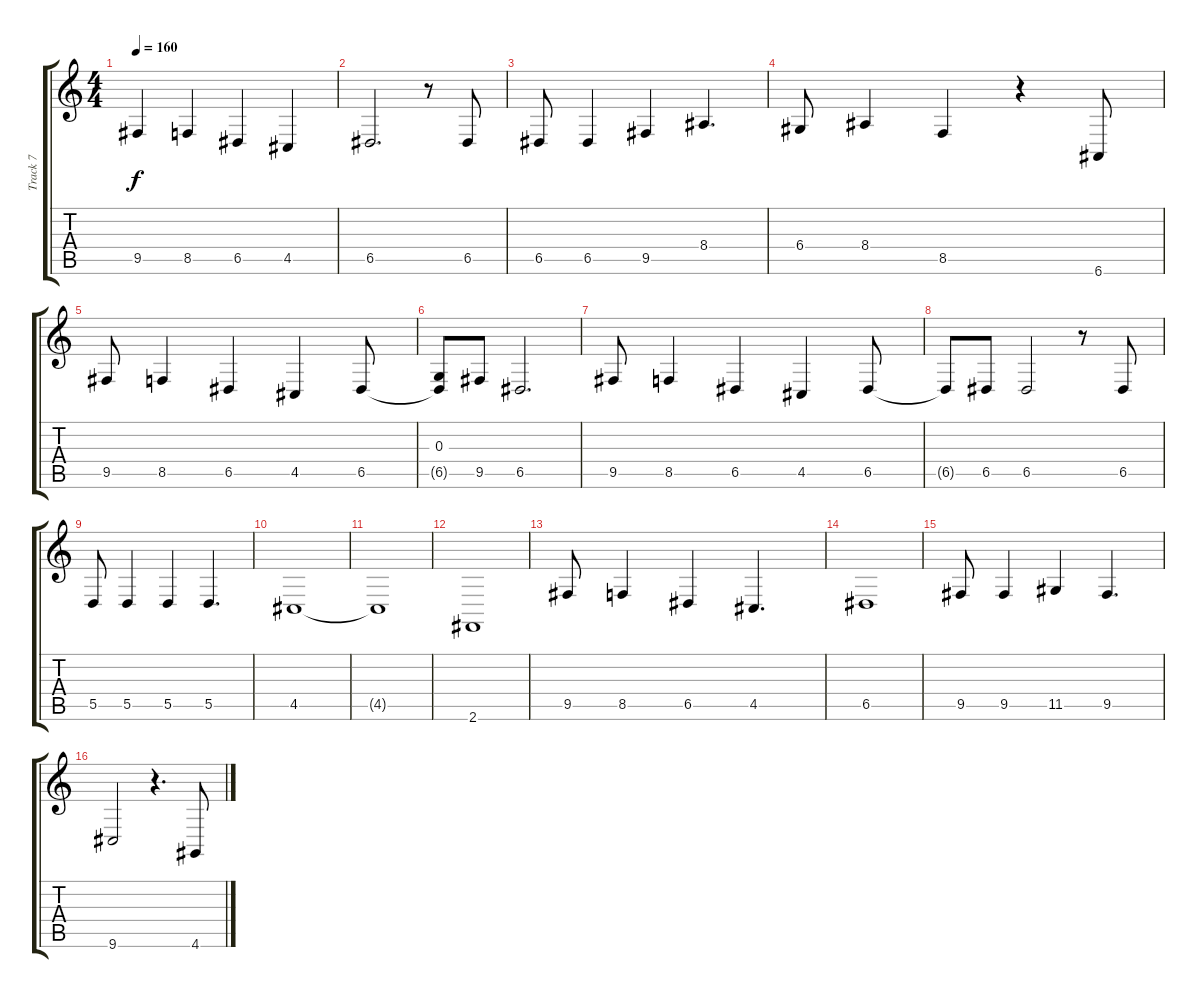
\track ("Track 7" "Track 7") {instrument flute}
\staff {score tabs}
\tuning (E4 B3 G3 D3 A2 E2) {hide}
\ts (4 4)
\tempo 160
\clef g2
\ks c
9.5.4{dy f} 8.5.4 6.5.4 4.5.4 |
6.5.2{d} r.8 6.5.8 |
6.5.8 6.5.4 9.5.4 8.4.4{d} |
6.4.8 8.4.4 8.5.4 r.4 6.6.8 |
9.5.8 8.5.4 6.5.4 4.5.4 6.5.8 |
(0.3 6.5{t}).8 9.5.8 6.5.2{d} |
9.5.8 8.5.4 6.5.4 4.5.4 6.5.8 |
6.5{t}.8 6.5.8 6.5.2 r.8 6.5.8 |
5.5.8 5.5.4 5.5.4 5.5.4{d} |
4.5.1 |
4.5{t}.1 |
2.6.1 |
9.5.8 8.5.4 6.5.4 4.5.4{d} |
6.5.1 |
9.5.8 9.5.4 11.5.4 9.5.4{d} |
9.6.2 r.4{d} 4.6.8
